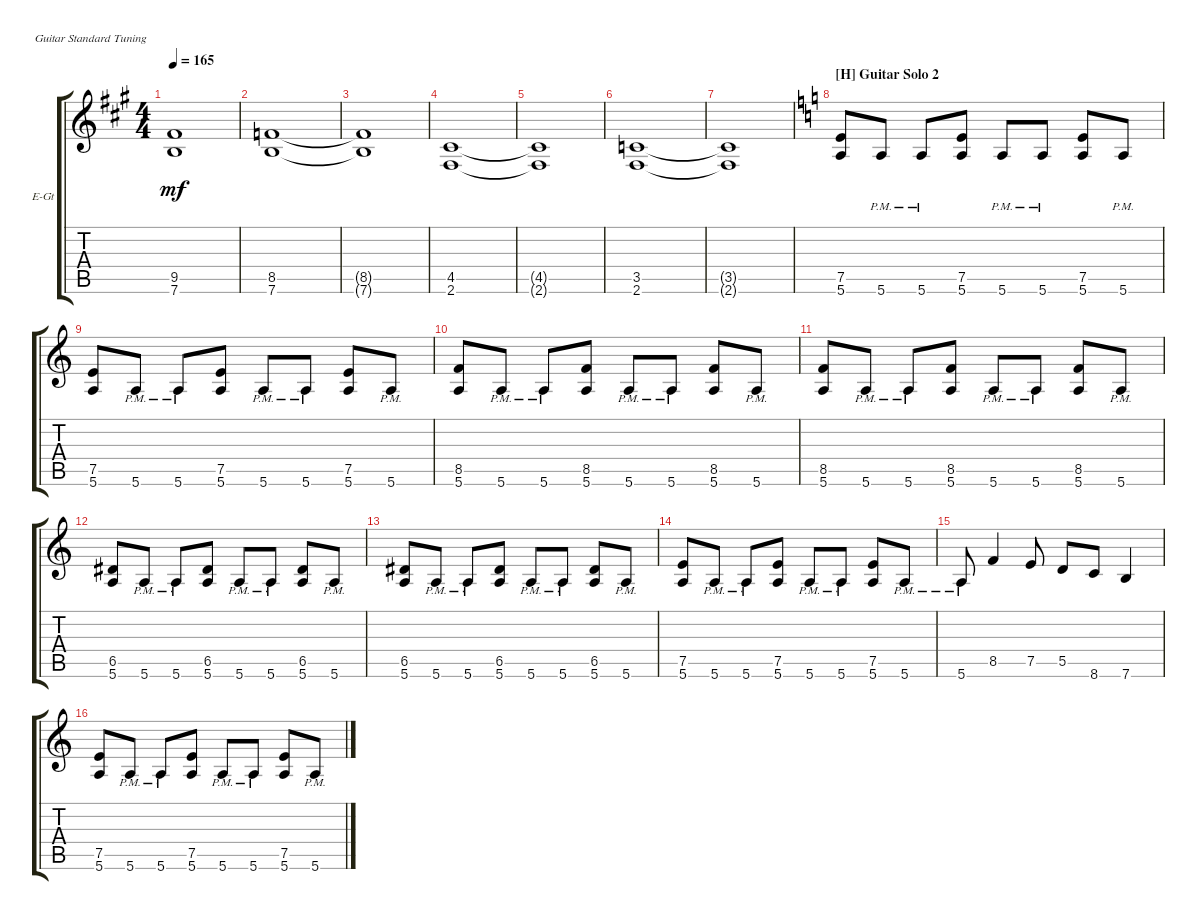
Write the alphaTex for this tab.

\bracketExtendMode groupsimilarinstruments
\firstSystemTrackNameOrientation horizontal
\otherSystemsTrackNameOrientation horizontal
\track ("Gtr 2" "E-Gt") {instrument acousticgrandpiano}
\staff {score tabs}
\tuning (E4 B3 G3 D3 A2 E2)
\displaytranspose 12
\ts (4 4)
\tempo 165
\clef g2
\ks a
(9.5{t} 7.6{t}).1{dy mf} |
(8.5 7.6).1 |
(8.5{t} 7.6{t}).1 |
(4.5 2.6).1 |
(4.5{t} 2.6{t}).1 |
(3.5 2.6).1 |
(3.5{t} 2.6{t}).1 |
\section ("H" "Guitar Solo 2")
\ks c
(7.5 5.6).8 5.6{pm}.8 5.6{pm}.8 (7.5 5.6).8 5.6{pm}.8 5.6{pm}.8 (7.5 5.6).8 5.6{pm}.8 |
(7.5 5.6).8 5.6{pm}.8 5.6{pm}.8 (7.5 5.6).8 5.6{pm}.8 5.6{pm}.8 (7.5 5.6).8 5.6{pm}.8 |
(8.5 5.6).8 5.6{pm}.8 5.6{pm}.8 (8.5 5.6).8 5.6{pm}.8 5.6{pm}.8 (8.5 5.6).8 5.6{pm}.8 |
(8.5 5.6).8 5.6{pm}.8 5.6{pm}.8 (8.5 5.6).8 5.6{pm}.8 5.6{pm}.8 (8.5 5.6).8 5.6{pm}.8 |
(6.5 5.6).8 5.6{pm}.8 5.6{pm}.8 (6.5 5.6).8 5.6{pm}.8 5.6{pm}.8 (6.5 5.6).8 5.6{pm}.8 |
(6.5 5.6).8 5.6{pm}.8 5.6{pm}.8 (6.5 5.6).8 5.6{pm}.8 5.6{pm}.8 (6.5 5.6).8 5.6{pm}.8 |
(7.5 5.6).8 5.6{pm}.8 5.6{pm}.8 (7.5 5.6).8 5.6{pm}.8 5.6{pm}.8 (7.5 5.6).8 5.6{pm}.8 |
5.6{pm}.8 8.5.4 7.5.8 5.5.8 8.6.8 7.6.4 |
(7.5 5.6).8 5.6{pm}.8 5.6{pm}.8 (7.5 5.6).8 5.6{pm}.8 5.6{pm}.8 (7.5 5.6).8 5.6{pm}.8
